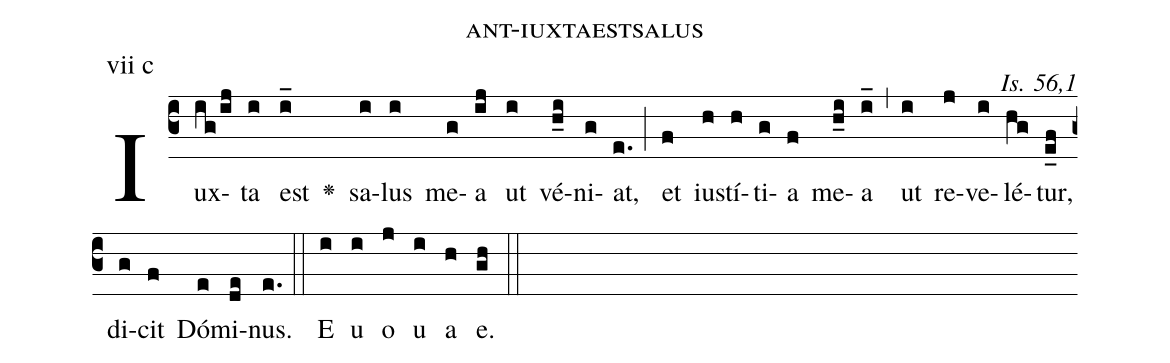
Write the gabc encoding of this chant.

name: ant-iuxtaestsalus;
commentary: Is. 56,1;
annotation: vii c;
%%
(c3)Iux(ig/ij)ta(i) est(i_) <v>\greheightstar</v>() sa(i)lus(i) me(g)a(ij) ut(i) vé(h_i)ni(g)at,(e.) (;) et(f) iu(h)stí(h)ti(g)a(f) me(h_i)a(i_) (,) ut(i) re(j)ve(i)lé(hg)tur,(e_f) di(g)cit(f) Dó(e)mi(de)nus.(e.) (::)
E(i) u(i) o(j) u(i) a(h) e.(gh) (::)
